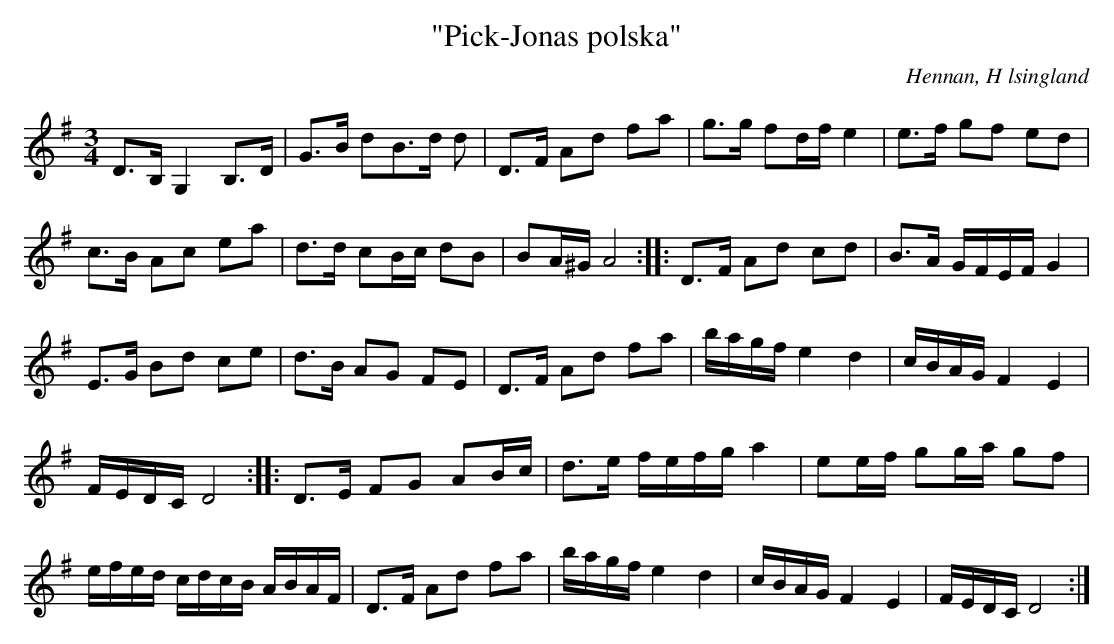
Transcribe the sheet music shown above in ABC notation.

X:1
T: "Pick-Jonas polska"
O: Hennan, H lsingland
M: 3/4
L: 1/8
K: G
D>B, G,2 B,>D | G>B dB>d d | D>F Ad fa | g>g fd/f/ e2 | e>f gf ed |
c>B Ac ea | d>d cB/c/ dB | BA/^G/ A4 :: D>F Ad cd | B>A G/F/E/F/ G2 |
E>G Bd ce | d>B AG FE | D>F Ad fa | b/a/g/f/ e2 d2 | c/B/A/G/ F2 E2 |
F/E/D/C/ D4 :: D>E FG AB/c/ | d>e f/e/f/g/ a2 | ee/f/ gg/a/ gf |
e/f/e/d/ c/d/c/B/ A/B/A/F/ | D>F Ad fa | b/a/g/f/ e2 d2 | c/B/A/G/ F2 E2 | F/E/D/C/ D4 :|]
